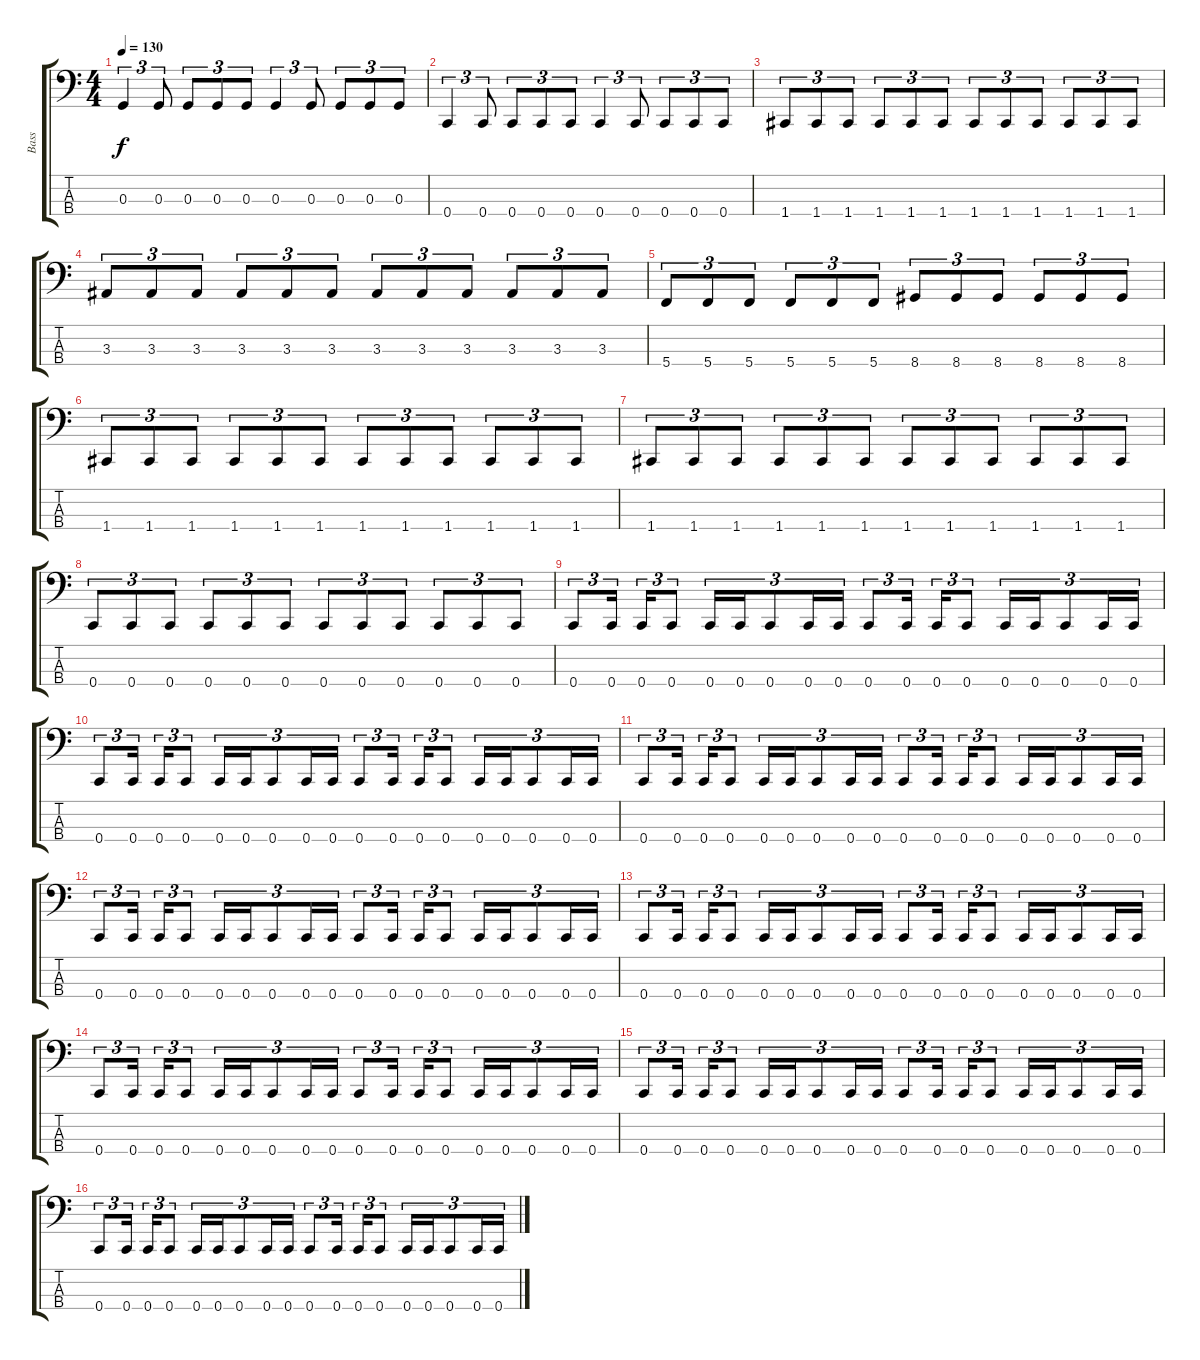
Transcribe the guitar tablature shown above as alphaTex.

\track ("Bass" "Bass") {instrument electricbassfinger}
\staff {score tabs}
\tuning (F2 C2 G1 C1) {hide}
\ts (4 4)
\tempo 130
\clef f4
\ks c
0.3.4{tu (3 2) dy f} 0.3.8{tu (3 2)} 0.3.8{tu (3 2)} 0.3.8{tu (3 2)} 0.3.8{tu (3 2)} 0.3.4{tu (3 2)} 0.3.8{tu (3 2)} 0.3.8{tu (3 2)} 0.3.8{tu (3 2)} 0.3.8{tu (3 2)} |
0.4.4{tu (3 2)} 0.4.8{tu (3 2)} 0.4.8{tu (3 2)} 0.4.8{tu (3 2)} 0.4.8{tu (3 2)} 0.4.4{tu (3 2)} 0.4.8{tu (3 2)} 0.4.8{tu (3 2)} 0.4.8{tu (3 2)} 0.4.8{tu (3 2)} |
1.4.8{tu (3 2)} 1.4.8{tu (3 2)} 1.4.8{tu (3 2)} 1.4.8{tu (3 2)} 1.4.8{tu (3 2)} 1.4.8{tu (3 2)} 1.4.8{tu (3 2)} 1.4.8{tu (3 2)} 1.4.8{tu (3 2)} 1.4.8{tu (3 2)} 1.4.8{tu (3 2)} 1.4.8{tu (3 2)} |
3.3.8{tu (3 2)} 3.3.8{tu (3 2)} 3.3.8{tu (3 2)} 3.3.8{tu (3 2)} 3.3.8{tu (3 2)} 3.3.8{tu (3 2)} 3.3.8{tu (3 2)} 3.3.8{tu (3 2)} 3.3.8{tu (3 2)} 3.3.8{tu (3 2)} 3.3.8{tu (3 2)} 3.3.8{tu (3 2)} |
5.4.8{tu (3 2)} 5.4.8{tu (3 2)} 5.4.8{tu (3 2)} 5.4.8{tu (3 2)} 5.4.8{tu (3 2)} 5.4.8{tu (3 2)} 8.4.8{tu (3 2)} 8.4.8{tu (3 2)} 8.4.8{tu (3 2)} 8.4.8{tu (3 2)} 8.4.8{tu (3 2)} 8.4.8{tu (3 2)} |
1.4.8{tu (3 2)} 1.4.8{tu (3 2)} 1.4.8{tu (3 2)} 1.4.8{tu (3 2)} 1.4.8{tu (3 2)} 1.4.8{tu (3 2)} 1.4.8{tu (3 2)} 1.4.8{tu (3 2)} 1.4.8{tu (3 2)} 1.4.8{tu (3 2)} 1.4.8{tu (3 2)} 1.4.8{tu (3 2)} |
1.4.8{tu (3 2)} 1.4.8{tu (3 2)} 1.4.8{tu (3 2)} 1.4.8{tu (3 2)} 1.4.8{tu (3 2)} 1.4.8{tu (3 2)} 1.4.8{tu (3 2)} 1.4.8{tu (3 2)} 1.4.8{tu (3 2)} 1.4.8{tu (3 2)} 1.4.8{tu (3 2)} 1.4.8{tu (3 2)} |
0.4.8{tu (3 2)} 0.4.8{tu (3 2)} 0.4.8{tu (3 2)} 0.4.8{tu (3 2)} 0.4.8{tu (3 2)} 0.4.8{tu (3 2)} 0.4.8{tu (3 2)} 0.4.8{tu (3 2)} 0.4.8{tu (3 2)} 0.4.8{tu (3 2)} 0.4.8{tu (3 2)} 0.4.8{tu (3 2)} |
0.4.8{tu (3 2)} 0.4.16{tu (3 2)} 0.4.16{tu (3 2)} 0.4.8{tu (3 2)} 0.4.16{tu (3 2)} 0.4.16{tu (3 2)} 0.4.8{tu (3 2)} 0.4.16{tu (3 2)} 0.4.16{tu (3 2)} 0.4.8{tu (3 2)} 0.4.16{tu (3 2)} 0.4.16{tu (3 2)} 0.4.8{tu (3 2)} 0.4.16{tu (3 2)} 0.4.16{tu (3 2)} 0.4.8{tu (3 2)} 0.4.16{tu (3 2)} 0.4.16{tu (3 2)} |
0.4.8{tu (3 2)} 0.4.16{tu (3 2)} 0.4.16{tu (3 2)} 0.4.8{tu (3 2)} 0.4.16{tu (3 2)} 0.4.16{tu (3 2)} 0.4.8{tu (3 2)} 0.4.16{tu (3 2)} 0.4.16{tu (3 2)} 0.4.8{tu (3 2)} 0.4.16{tu (3 2)} 0.4.16{tu (3 2)} 0.4.8{tu (3 2)} 0.4.16{tu (3 2)} 0.4.16{tu (3 2)} 0.4.8{tu (3 2)} 0.4.16{tu (3 2)} 0.4.16{tu (3 2)} |
0.4.8{tu (3 2)} 0.4.16{tu (3 2)} 0.4.16{tu (3 2)} 0.4.8{tu (3 2)} 0.4.16{tu (3 2)} 0.4.16{tu (3 2)} 0.4.8{tu (3 2)} 0.4.16{tu (3 2)} 0.4.16{tu (3 2)} 0.4.8{tu (3 2)} 0.4.16{tu (3 2)} 0.4.16{tu (3 2)} 0.4.8{tu (3 2)} 0.4.16{tu (3 2)} 0.4.16{tu (3 2)} 0.4.8{tu (3 2)} 0.4.16{tu (3 2)} 0.4.16{tu (3 2)} |
0.4.8{tu (3 2)} 0.4.16{tu (3 2)} 0.4.16{tu (3 2)} 0.4.8{tu (3 2)} 0.4.16{tu (3 2)} 0.4.16{tu (3 2)} 0.4.8{tu (3 2)} 0.4.16{tu (3 2)} 0.4.16{tu (3 2)} 0.4.8{tu (3 2)} 0.4.16{tu (3 2)} 0.4.16{tu (3 2)} 0.4.8{tu (3 2)} 0.4.16{tu (3 2)} 0.4.16{tu (3 2)} 0.4.8{tu (3 2)} 0.4.16{tu (3 2)} 0.4.16{tu (3 2)} |
0.4.8{tu (3 2)} 0.4.16{tu (3 2)} 0.4.16{tu (3 2)} 0.4.8{tu (3 2)} 0.4.16{tu (3 2)} 0.4.16{tu (3 2)} 0.4.8{tu (3 2)} 0.4.16{tu (3 2)} 0.4.16{tu (3 2)} 0.4.8{tu (3 2)} 0.4.16{tu (3 2)} 0.4.16{tu (3 2)} 0.4.8{tu (3 2)} 0.4.16{tu (3 2)} 0.4.16{tu (3 2)} 0.4.8{tu (3 2)} 0.4.16{tu (3 2)} 0.4.16{tu (3 2)} |
0.4.8{tu (3 2)} 0.4.16{tu (3 2)} 0.4.16{tu (3 2)} 0.4.8{tu (3 2)} 0.4.16{tu (3 2)} 0.4.16{tu (3 2)} 0.4.8{tu (3 2)} 0.4.16{tu (3 2)} 0.4.16{tu (3 2)} 0.4.8{tu (3 2)} 0.4.16{tu (3 2)} 0.4.16{tu (3 2)} 0.4.8{tu (3 2)} 0.4.16{tu (3 2)} 0.4.16{tu (3 2)} 0.4.8{tu (3 2)} 0.4.16{tu (3 2)} 0.4.16{tu (3 2)} |
0.4.8{tu (3 2)} 0.4.16{tu (3 2)} 0.4.16{tu (3 2)} 0.4.8{tu (3 2)} 0.4.16{tu (3 2)} 0.4.16{tu (3 2)} 0.4.8{tu (3 2)} 0.4.16{tu (3 2)} 0.4.16{tu (3 2)} 0.4.8{tu (3 2)} 0.4.16{tu (3 2)} 0.4.16{tu (3 2)} 0.4.8{tu (3 2)} 0.4.16{tu (3 2)} 0.4.16{tu (3 2)} 0.4.8{tu (3 2)} 0.4.16{tu (3 2)} 0.4.16{tu (3 2)} |
0.4.8{tu (3 2)} 0.4.16{tu (3 2)} 0.4.16{tu (3 2)} 0.4.8{tu (3 2)} 0.4.16{tu (3 2)} 0.4.16{tu (3 2)} 0.4.8{tu (3 2)} 0.4.16{tu (3 2)} 0.4.16{tu (3 2)} 0.4.8{tu (3 2)} 0.4.16{tu (3 2)} 0.4.16{tu (3 2)} 0.4.8{tu (3 2)} 0.4.16{tu (3 2)} 0.4.16{tu (3 2)} 0.4.8{tu (3 2)} 0.4.16{tu (3 2)} 0.4.16{tu (3 2)}
